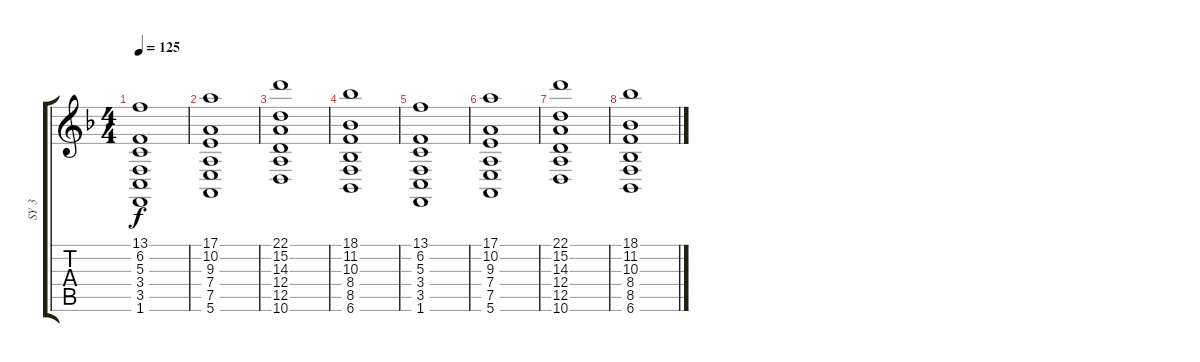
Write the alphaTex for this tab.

\track ("SY 3" "SY 3") {instrument synthstrings2}
\staff {score tabs}
\tuning (E4 B3 G3 D3 A2 E2) {hide}
\ts (4 4)
\tempo 125
\clef g2
\ks f
(13.1 6.2 5.3 3.4 3.5 1.6).1{dy f instrument synthstrings2} |
(17.1 10.2 9.3 7.4 7.5 5.6).1 |
(22.1 15.2 14.3 12.4 12.5 10.6).1 |
(18.1 11.2 10.3 8.4 8.5 6.6).1 |
(13.1 6.2 5.3 3.4 3.5 1.6).1 |
(17.1 10.2 9.3 7.4 7.5 5.6).1 |
(22.1 15.2 14.3 12.4 12.5 10.6).1 |
(18.1 11.2 10.3 8.4 8.5 6.6).1
